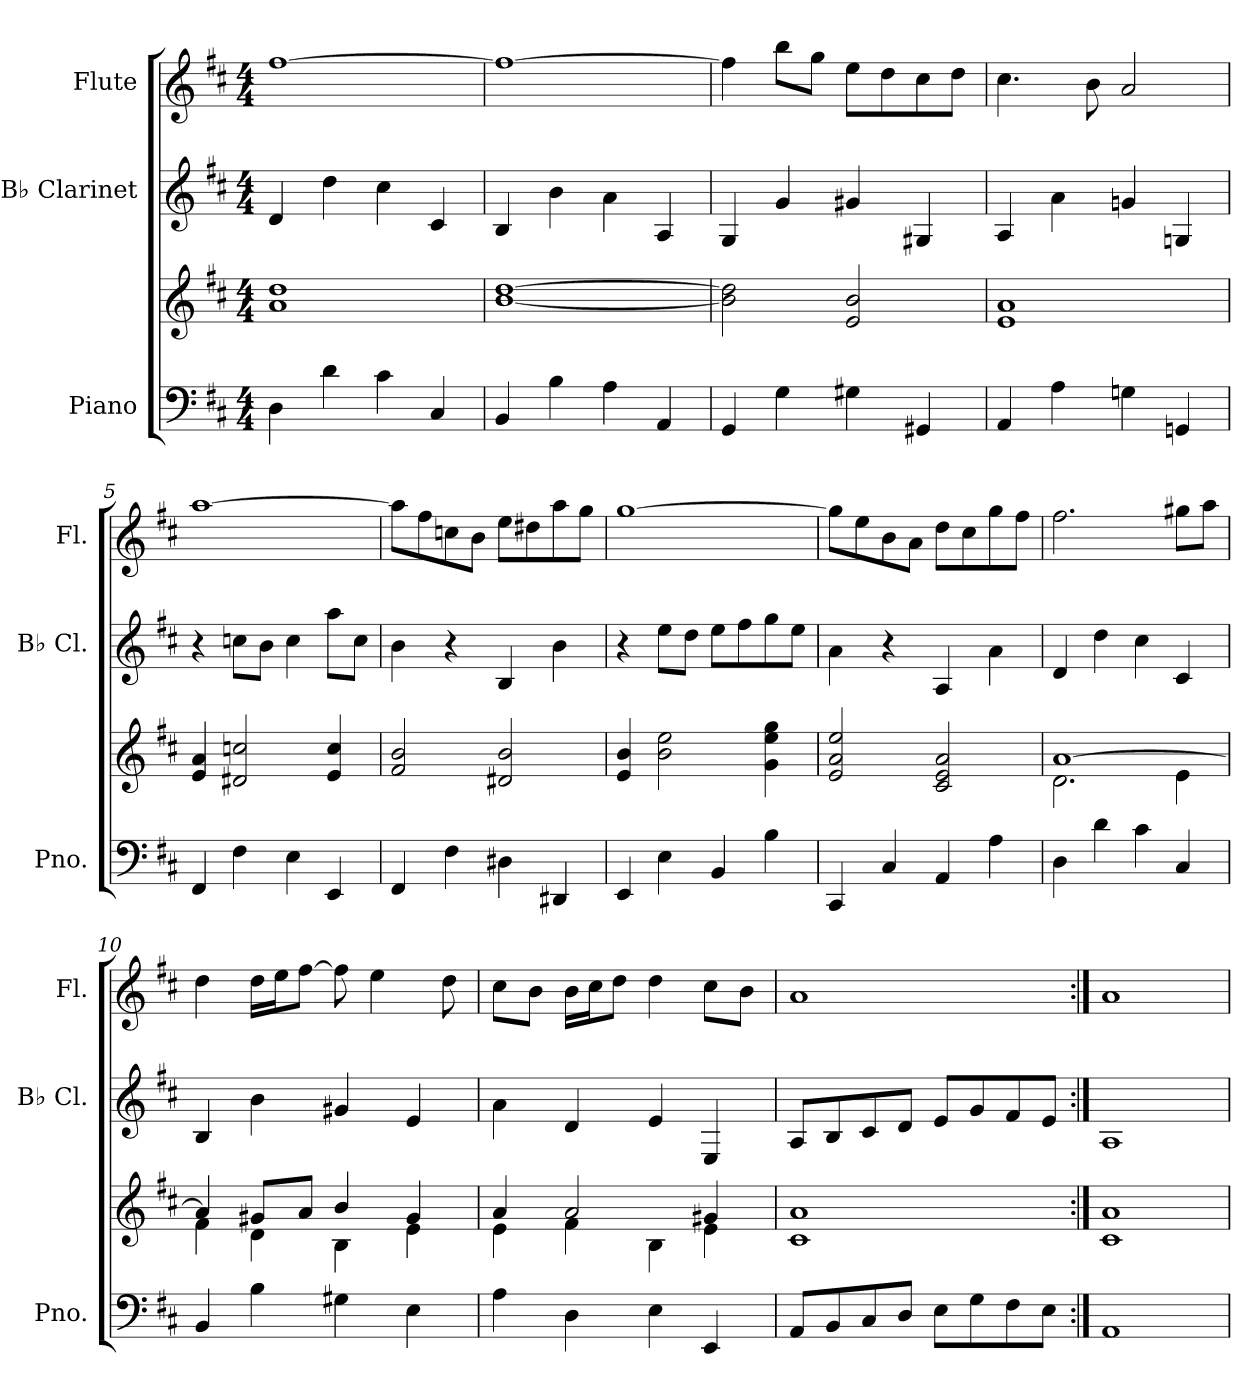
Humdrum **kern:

**kern	**kern	**kern	**kern
*part3	*part3	*part2	*part1
*staff4	*staff3	*staff2	*staff1
*I"Piano	*	*I"B♭ Clarinet	*I"Flute
*I'Pno.	*	*I'B♭ Cl.	*I'Fl.
*clefF4	*clefG2	*clefG2	*clefG2
*	*	*ITrd8c14	*
*k[f#c#]	*k[f#c#]	*k[f#c#]	*k[f#c#]
*M4/4	*M4/4	*M4/4	*M4/4
*MM70	*MM70	*MM70	*MM70
=1	=1	=1	=1
4D\	1a 1dd	4D/	[1ff#
4d\	.	4d\	.
4c#\	.	4c#\	.
4C#/	.	4C#/	.
=2	=2	=2	=2
4BB/	[1b [1dd	4BB/	1ff#_
4B\	.	4B\	.
4A\	.	4A\	.
4AA/	.	4AA/	.
=3	=3	=3	=3
4GG/	2b\] 2dd\]	4GG/	4ff#\]
4G\	.	4G/	8bb\L
.	.	.	8gg\J
4G#X\	2e/ 2b/	4G#X/	8ee\L
.	.	.	8dd\
4GG#X/	.	4GG#X/	8cc#\
.	.	.	8dd\J
=4	=4	=4	=4
4AA/	1e 1a	4AA/	4.cc#\
4A\	.	4A\	.
.	.	.	8b\
4Gn\	.	4Gn/	2a/
4GGn/	.	4GGn/	.
=5	=5	=5	=5
4FF#/	4e/ 4a/	4r	[1aa
4F#\	2d#X/ 2ccn/	8cn\L	.
.	.	8B\J	.
4E\	.	4c\	.
4EE/	4e/ 4cc/	8a\L	.
.	.	8c\J	.
=6	=6	=6	=6
4FF#/	2f#/ 2b/	4B\	8aa\L]
.	.	.	8ff#\
4F#\	.	4r	8ccn\
.	.	.	8b\J
4D#X\	2d#X/ 2b/	4BB/	8ee\L
.	.	.	8dd#X\
4DD#X/	.	4B\	8aa\
.	.	.	8gg\J
!!LO:LB:g=z
=7	=7	=7	=7
4EE/	4e/ 4b/	4r	[1gg
4E\	2b\ 2ee\	8e\L	.
.	.	8d\J	.
4BB/	.	8e\L	.
.	.	8f#\	.
4B\	4g\ 4ee\ 4gg\	8g\	.
.	.	8e\J	.
=8	=8	=8	=8
4CC#/	2e/ 2a/ 2ee/	4A\	8gg\L]
.	.	.	8ee\
4C#/	.	4r	8b\
.	.	.	8a\J
4AA/	2c#/ 2e/ 2a/	4AA/	8dd\L
.	.	.	8cc#\
4A\	.	4A\	8gg\
.	.	.	8ff#\J
=9	=9	=9	=9
*	*^	*	*
4D\	[1a	2.d\	4D/	2.ff#\
4d\	.	.	4d\	.
4c#\	.	.	4c#\	.
4C#/	.	4e\	4C#/	8gg#X\L
.	.	.	.	8aa\J
=10	=10	=10	=10	=10
4BB/	4a/]	4f#\	4BB/	4dd\
4B\	8g#X/L	4d\	4B\	16dd\LL
.	.	.	.	16ee\J
.	8a/J	.	.	[8ff#\J
4G#X\	4b/	4B\	4G#X/	8ff#\]
.	.	.	.	4ee\
4E\	4g#/	4e\	4E/	.
.	.	.	.	8dd\
=11	=11	=11	=11	=11
4A\	4a/	4e\	4A\	8cc#\L
.	.	.	.	8b\J
4D\	2a/	4f#\	4D/	16b\LL
.	.	.	.	16cc#\J
.	.	.	.	8dd\J
4E\	.	4B\	4E/	4dd\
4EE/	4g#X/	4e\	4EE/	8cc#\L
.	.	.	.	8b\J
*	*v	*v	*	*
!!LO:LB:g=z
=12	=12	=12	=12
8AA/L	1c# 1a	8AA/L	1a
8BB/	.	8BB/	.
8C#/	.	8C#/	.
8D/J	.	8D/J	.
8E\L	.	8E/L	.
8G\	.	8G/	.
8F#\	.	8F#/	.
8E\J	.	8E/J	.
=13:|!	=13:|!	=13:|!	=13:|!
1AA	1c# 1a	1AA	1a
=	=	=	=
*-	*-	*-	*-
